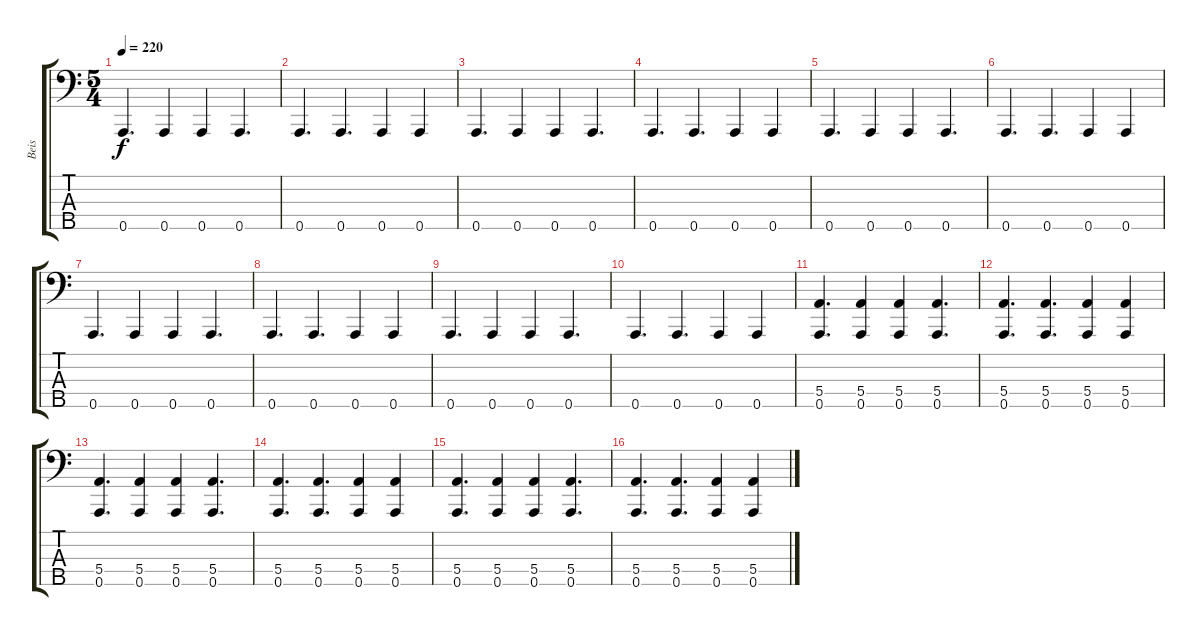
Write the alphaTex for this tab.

\track ("Beis" "Beis") {instrument slapbass2}
\staff {score tabs}
\tuning (G2 D2 A1 E1 A0) {hide}
\ts (5 4)
\tempo 220
\clef f4
\ks c
0.5.4{d dy f} 0.5.4 0.5.4 0.5.4{d} |
0.5.4{d} 0.5.4{d} 0.5.4 0.5.4 |
0.5.4{d} 0.5.4 0.5.4 0.5.4{d} |
0.5.4{d} 0.5.4{d} 0.5.4 0.5.4 |
0.5.4{d} 0.5.4 0.5.4 0.5.4{d} |
0.5.4{d} 0.5.4{d} 0.5.4 0.5.4 |
0.5.4{d} 0.5.4 0.5.4 0.5.4{d} |
0.5.4{d} 0.5.4{d} 0.5.4 0.5.4 |
0.5.4{d} 0.5.4 0.5.4 0.5.4{d} |
0.5.4{d} 0.5.4{d} 0.5.4 0.5.4 |
(5.4 0.5).4{d} (5.4 0.5).4 (5.4 0.5).4 (5.4 0.5).4{d} |
(5.4 0.5).4{d} (5.4 0.5).4{d} (5.4 0.5).4 (5.4 0.5).4 |
(5.4 0.5).4{d} (5.4 0.5).4 (5.4 0.5).4 (5.4 0.5).4{d} |
(5.4 0.5).4{d} (5.4 0.5).4{d} (5.4 0.5).4 (5.4 0.5).4 |
(5.4 0.5).4{d} (5.4 0.5).4 (5.4 0.5).4 (5.4 0.5).4{d} |
(5.4 0.5).4{d} (5.4 0.5).4{d} (5.4 0.5).4 (5.4 0.5).4
